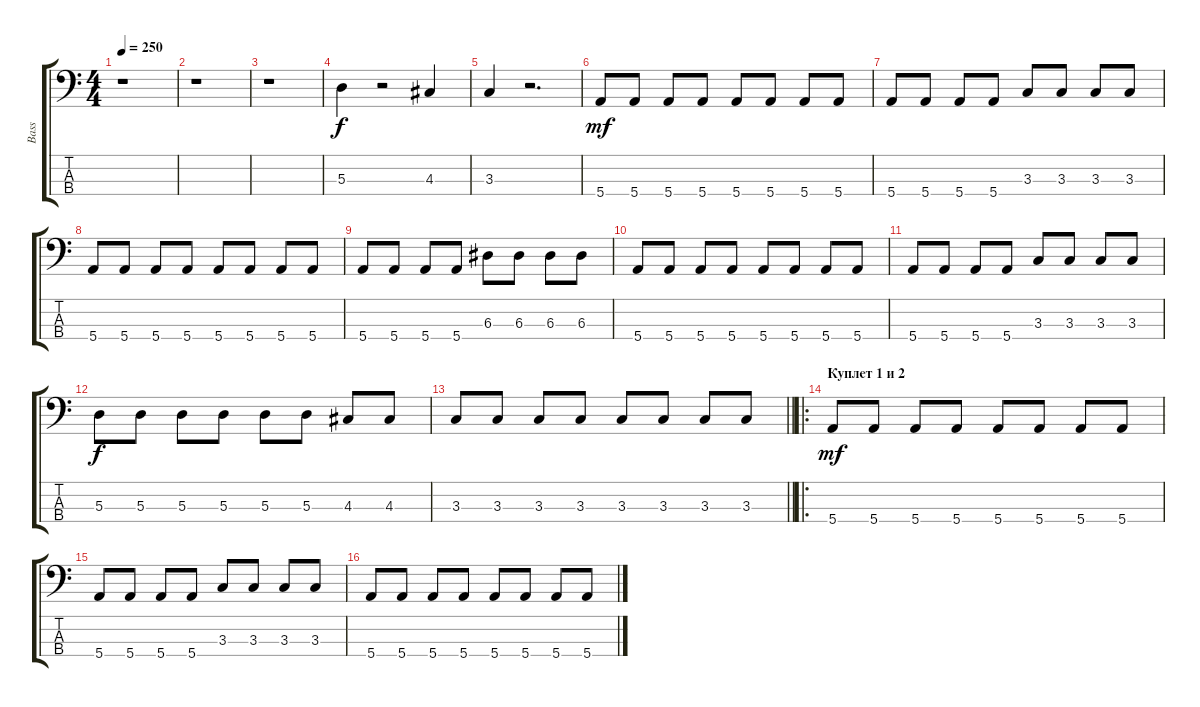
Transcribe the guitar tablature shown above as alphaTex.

\track ("Bass" "Bass") {instrument electricbassfinger}
\staff {score tabs}
\tuning (G2 D2 A1 E1) {hide}
\ts (4 4)
\tempo 250
\clef f4
\ks c
r.1{dy f} |
r.1 |
r.1 |
5.3.4 r.2 4.3.4 |
3.3.4 r.2{d} |
5.4.8{dy mf} 5.4.8 5.4.8 5.4.8 5.4.8 5.4.8 5.4.8 5.4.8 |
5.4.8 5.4.8 5.4.8 5.4.8 3.3.8 3.3.8 3.3.8 3.3.8 |
5.4.8 5.4.8 5.4.8 5.4.8 5.4.8 5.4.8 5.4.8 5.4.8 |
5.4.8 5.4.8 5.4.8 5.4.8 6.3.8 6.3.8 6.3.8 6.3.8 |
5.4.8 5.4.8 5.4.8 5.4.8 5.4.8 5.4.8 5.4.8 5.4.8 |
5.4.8 5.4.8 5.4.8 5.4.8 3.3.8 3.3.8 3.3.8 3.3.8 |
5.3.8{dy f} 5.3.8 5.3.8 5.3.8 5.3.8 5.3.8 4.3.8 4.3.8 |
\barLineRight lightlight
3.3.8 3.3.8 3.3.8 3.3.8 3.3.8 3.3.8 3.3.8 3.3.8 |
\ro
\section ("" "Куплет 1 и 2")
5.4.8{dy mf} 5.4.8 5.4.8 5.4.8 5.4.8 5.4.8 5.4.8 5.4.8 |
5.4.8 5.4.8 5.4.8 5.4.8 3.3.8 3.3.8 3.3.8 3.3.8 |
5.4.8 5.4.8 5.4.8 5.4.8 5.4.8 5.4.8 5.4.8 5.4.8
